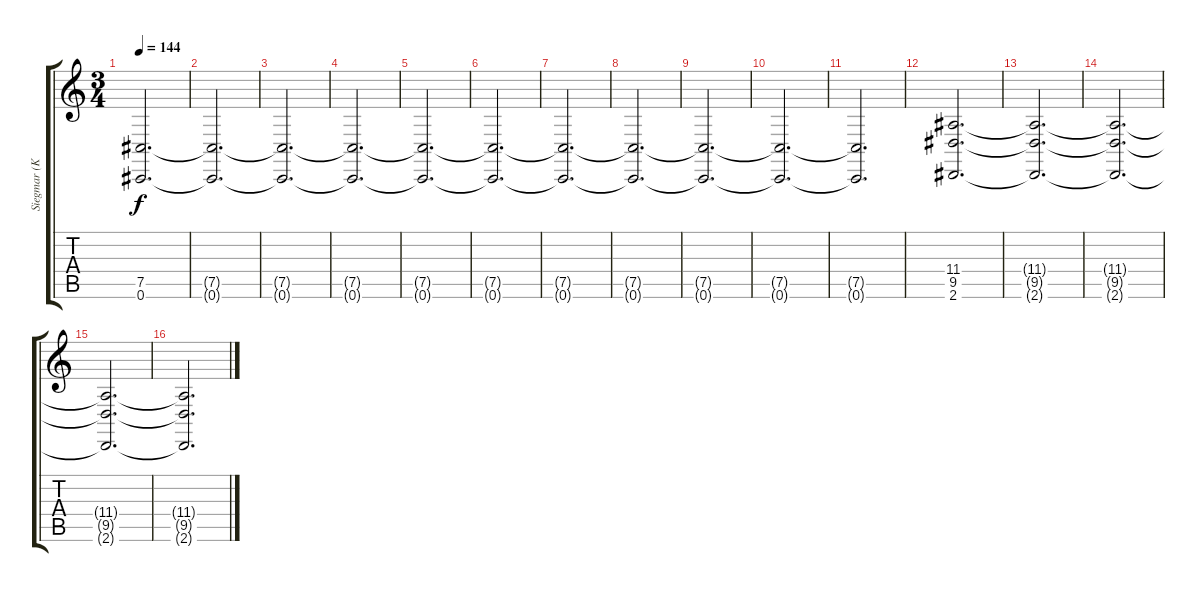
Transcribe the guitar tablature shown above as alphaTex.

\track ("Siegmar (Keyboard III)" "Siegmar (K") {instrument pad2warm}
\staff {score tabs}
\tuning (Db4 Ab3 E3 B2 Gb2 Db2) {hide}
\ts (3 4)
\tempo 144
\clef g2
\ks c
(7.5{t} 0.6{t}).2{d dy f} |
(7.5{t} 0.6{t}).2{d} |
(7.5{t} 0.6{t}).2{d} |
(7.5{t} 0.6{t}).2{d} |
(7.5{t} 0.6{t}).2{d} |
(7.5{t} 0.6{t}).2{d} |
(7.5{t} 0.6{t}).2{d} |
(7.5{t} 0.6{t}).2{d} |
(7.5{t} 0.6{t}).2{d} |
(7.5{t} 0.6{t}).2{d} |
(7.5{t} 0.6{t}).2{d} |
(11.4 9.5 2.6).2{d} |
(11.4{t} 9.5{t} 2.6{t}).2{d} |
(11.4{t} 9.5{t} 2.6{t}).2{d} |
(11.4{t} 9.5{t} 2.6{t}).2{d} |
(11.4{t} 9.5{t} 2.6{t}).2{d}
